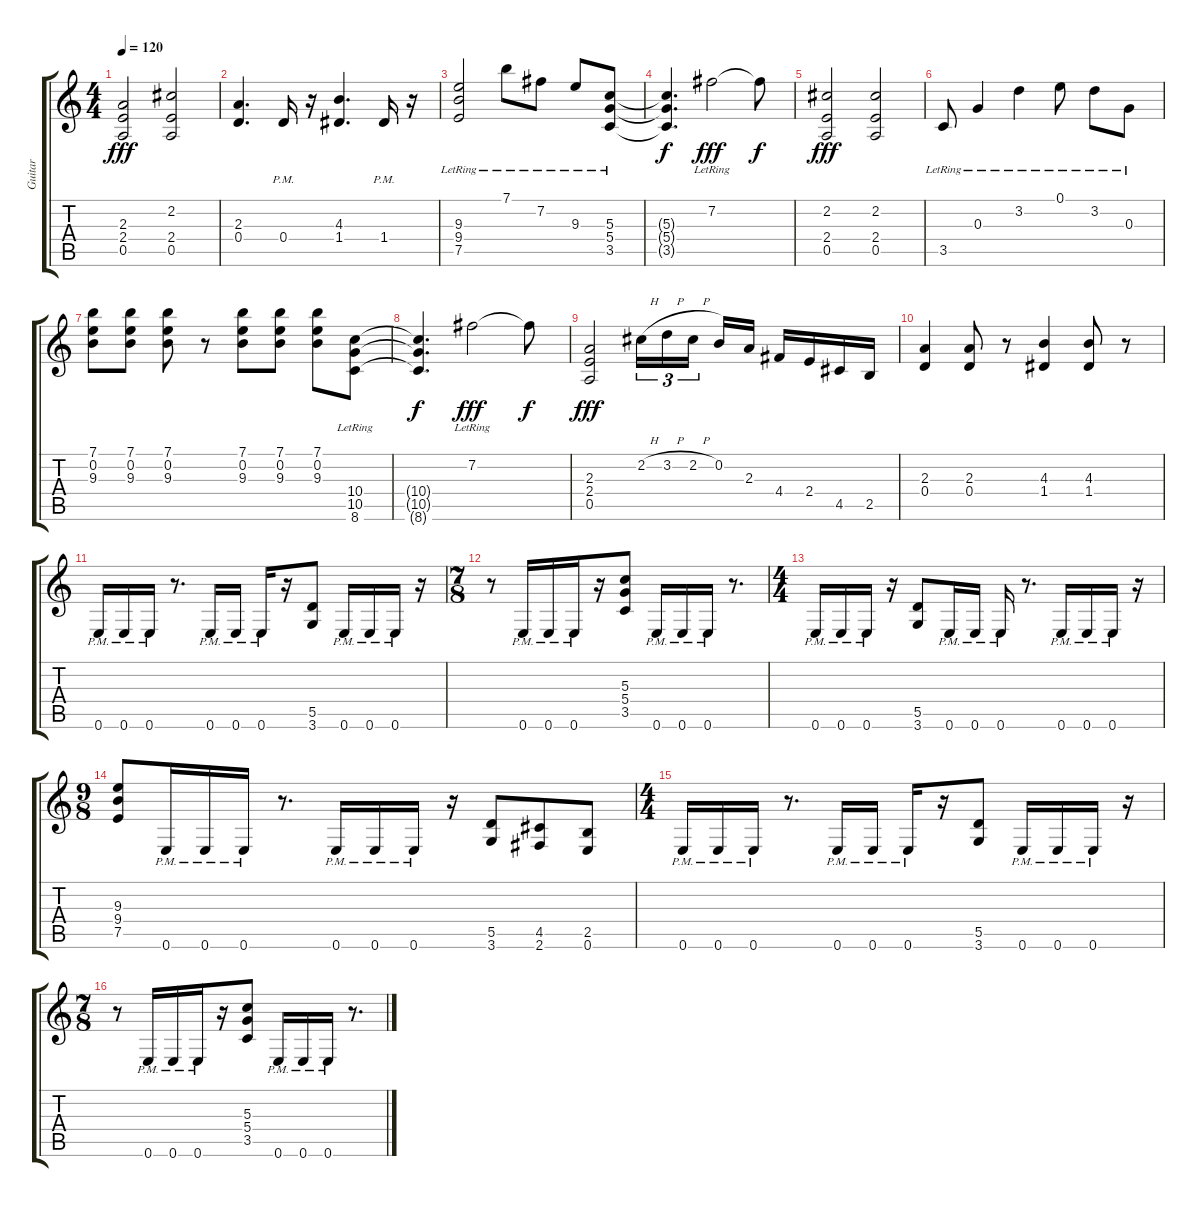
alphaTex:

\track ("Guitar" "Guitar") {instrument distortionguitar}
\staff {score tabs}
\tuning (E4 B3 G3 D3 A2 E2) {hide}
\ts (4 4)
\tempo 120
\clef g2
\ks c
(2.3 2.4 0.5).2{dy fff} (2.2 2.4 0.5).2 |
(2.3 0.4).4{d} 0.4{pm}.16 r.16 (4.3 1.4).4{d} 1.4{pm}.16 r.16 |
(9.3{lr} 9.4{lr} 7.5{lr}).2 7.1{lr}.8 7.2{lr}.8 9.3{lr}.8 (5.3{lr} 5.4{lr} 3.5{lr}).8 |
(5.3{t} 5.4{t} 3.5{t}).4{d dy f} 7.2{lr}.2{dy fff} 7.2{t}.8{dy f} |
(2.2 2.4 0.5).2{dy fff} (2.2 2.4 0.5).2 |
3.5{lr}.8 0.3{lr}.4 3.2{lr}.4 0.1{lr}.8 3.2{lr}.8 0.3{lr}.8 |
(7.1 0.2 9.3).8 (7.1 0.2 9.3).8 (7.1 0.2 9.3).8 r.8 (7.1 0.2 9.3).8 (7.1 0.2 9.3).8 (7.1 0.2 9.3).8 (10.4{lr} 10.5{lr} 8.6{lr}).8 |
(10.4{t} 10.5{t} 8.6{t}).4{d dy f} 7.2{lr}.2{dy fff} 7.2{t}.8{dy f} |
(2.3 2.4 0.5).2{dy fff} 2.2{h}.16{tu (3 2)} 3.2{h}.16{tu (3 2)} 2.2{h}.16{tu (3 2) beam splitsecondary} 0.2.16 2.3.16 4.4.16 2.4.16 4.5.16 2.5.16 |
(2.3 0.4).4 (2.3 0.4).8 r.8 (4.3 1.4).4 (4.3 1.4).8 r.8 |
0.6{pm}.16 0.6{pm}.16 0.6{pm}.16 r.8{d} 0.6{pm}.16 0.6{pm}.16 0.6{pm}.16 r.16 (5.5 3.6).8 0.6{pm}.16 0.6{pm}.16 0.6{pm}.16 r.16 |
\ts (7 8)
r.8 0.6{pm}.16 0.6{pm}.16 0.6{pm}.16 r.16 (5.3 5.4 3.5).8 0.6{pm}.16 0.6{pm}.16 0.6{pm}.16 r.8{d} |
\ts (4 4)
0.6{pm}.16 0.6{pm}.16 0.6{pm}.16 r.16 (5.5 3.6).8 0.6{pm}.16 0.6{pm}.16 0.6{pm}.16 r.8{d} 0.6{pm}.16 0.6{pm}.16 0.6{pm}.16 r.16 |
\ts (9 8)
(9.3 9.4 7.5).8 0.6{pm}.16 0.6{pm}.16 0.6{pm}.16 r.8{d} 0.6{pm}.16 0.6{pm}.16 0.6{pm}.16 r.16 (5.5 3.6).8 (4.5 2.6).8 (2.5 0.6).8 |
\ts (4 4)
0.6{pm}.16 0.6{pm}.16 0.6{pm}.16 r.8{d} 0.6{pm}.16 0.6{pm}.16 0.6{pm}.16 r.16 (5.5 3.6).8 0.6{pm}.16 0.6{pm}.16 0.6{pm}.16 r.16 |
\ts (7 8)
r.8 0.6{pm}.16 0.6{pm}.16 0.6{pm}.16 r.16 (5.3 5.4 3.5).8 0.6{pm}.16 0.6{pm}.16 0.6{pm}.16 r.8{d}
